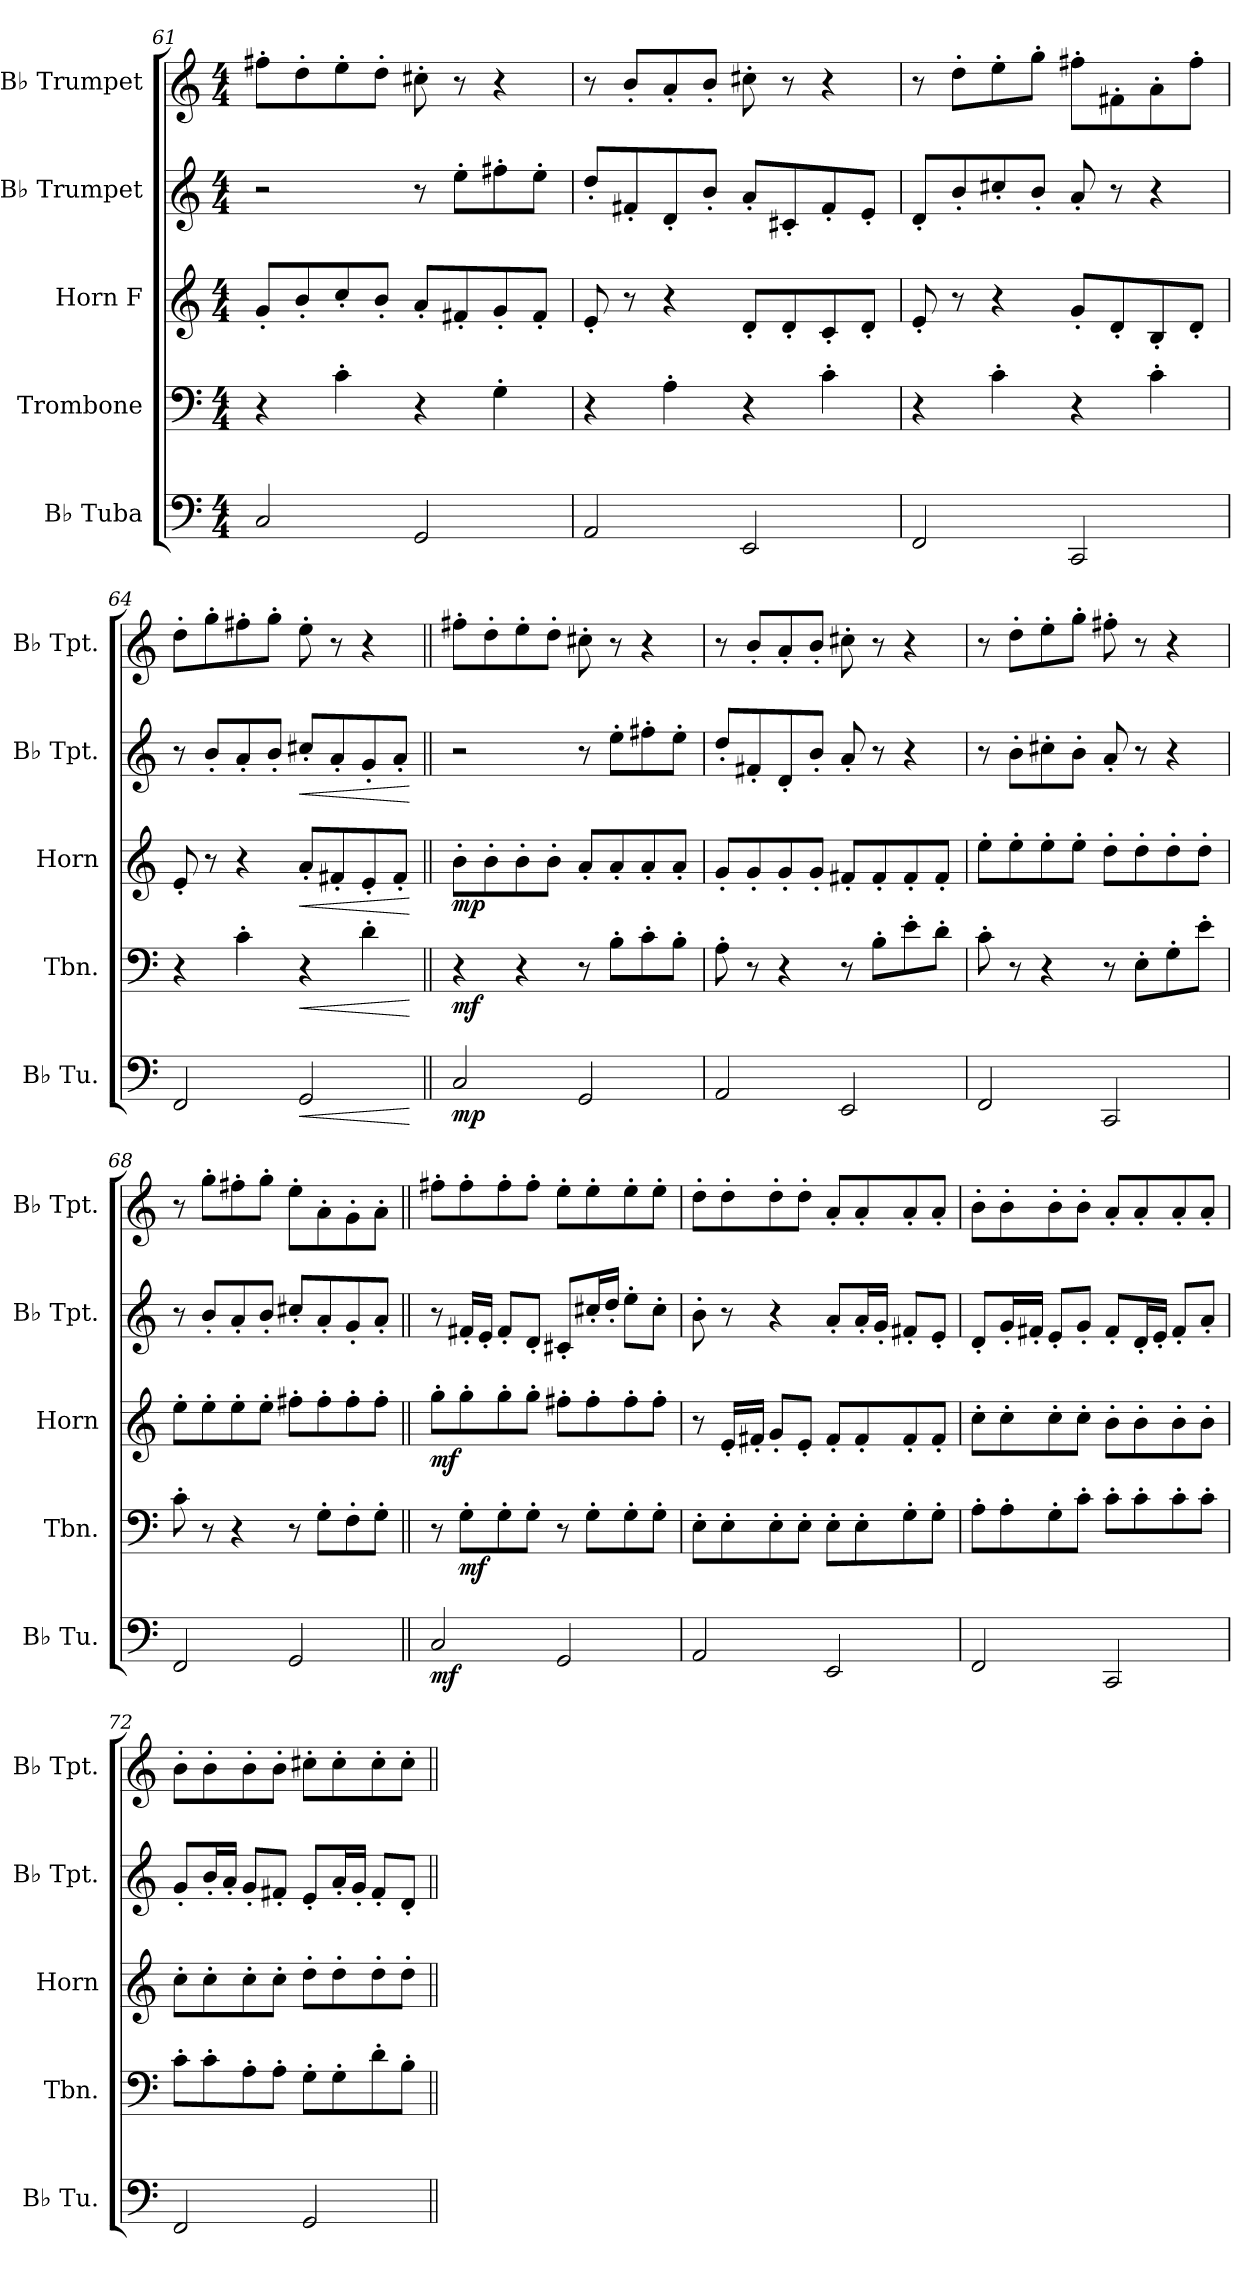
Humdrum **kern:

**kern	**dynam	**kern	**dynam	**kern	**dynam	**kern	**dynam	**kern
*part5	*part5	*part4	*part4	*part3	*part3	*part2	*part2	*part1
*staff5	*staff5	*staff4	*staff4	*staff3	*staff3	*staff2	*staff2	*staff1
*I"B♭ Tuba	*	*I"Trombone	*	*I"Horn F	*	*I"B♭ Trumpet	*	*I"B♭ Trumpet
*I'B♭ Tu.	*	*I'Tbn.	*	*I'Horn	*	*I'B♭ Tpt.	*	*I'B♭ Tpt.
!!LO:PB:g=z
*clefF4	*	*clefF4	*	*clefG2	*	*clefG2	*	*clefG2
*	*	*	*	*ITrd4c7	*	*ITrd1c2	*	*ITrd1c2
*k[]	*	*k[]	*	*k[b-]	*	*k[b-e-]	*	*k[b-e-]
*M4/4	*	*M4/4	*	*M4/4	*	*M4/4	*	*M4/4
=61	=61	=61	=61	=61	=61	=61	=61	=61
2C/	.	4r	.	8c'/L	.	2r	.	8een'\L
.	.	.	.	8e'/	.	.	.	8cc'\
.	.	4c'\	.	8f'/	.	.	.	8dd'\
.	.	.	.	8e'/J	.	.	.	8cc'\J
2GG/	.	4r	.	8d'/L	.	8r	.	8bn'\
.	.	.	.	8Bn'/	.	8dd'\L	.	8r
.	.	4G'\	.	8c'/	.	8een'\	.	4r
.	.	.	.	8B'/J	.	8dd'\J	.	.
=62	=62	=62	=62	=62	=62	=62	=62	=62
2AA/	.	4r	.	8A'/	.	8cc'/L	.	8r
.	.	.	.	8r	.	8en'/	.	8a'/L
.	.	4A'\	.	4r	.	8c'/	.	8g'/
.	.	.	.	.	.	8a'/J	.	8a'/J
2EE/	.	4r	.	8G'/L	.	8g'/L	.	8bn'\
.	.	.	.	8G'/	.	8Bn'/	.	8r
.	.	4c'\	.	8F'/	.	8e'/	.	4r
.	.	.	.	8G'/J	.	8d'/J	.	.
=63	=63	=63	=63	=63	=63	=63	=63	=63
2FF/	.	4r	.	8A'/	.	8c'/L	.	8r
.	.	.	.	8r	.	8a'/	.	8cc'\L
.	.	4c'\	.	4r	.	8bn'/	.	8dd'\
.	.	.	.	.	.	8a'/J	.	8ff'\J
2CC/	.	4r	.	8c'/L	.	8g'/	.	8een'\L
.	.	.	.	8G'/	.	8r	.	8en'\
.	.	4c'\	.	8E'/	.	4r	.	8g'\
.	.	.	.	8G'/J	.	.	.	8ee'\J
!!LO:LB:g=z
=64	=64	=64	=64	=64	=64	=64	=64	=64
2FF/	.	4r	.	8A'/	.	8r	.	8cc'\L
.	.	.	.	8r	.	8a'/L	.	8ff'\
.	.	4c'\	.	4r	.	8g'/	.	8een'\
.	.	.	.	.	.	8a'/J	.	8ff'\J
!	!LO:HP:b	!	!LO:HP:b	!	!LO:HP:b	!	!LO:HP:b	!
2GG/	<	4r	<	8d'/L	<	8bn'/L	<	8dd'\
.	.	.	.	8Bn'/	.	8g'/	.	8r
.	.	4d'\	.	8A'/	.	8f'/	.	4r
.	.	.	.	8B'/J	.	8g'/J	.	.
.	[	.	[	.	[	.	[	.
=65||	=65||	=65||	=65||	=65||	=65||	=65||	=65||	=65||
!	!LO:DY:b	!	!LO:DY:b	!	!LO:DY:b	!	!	!
2C/	mp	4r	mf	8e'\L	mp	2r	.	8een'\L
.	.	.	.	8e'\	.	.	.	8cc'\
.	.	4r	.	8e'\	.	.	.	8dd'\
.	.	.	.	8e'\J	.	.	.	8cc'\J
2GG/	.	8r	.	8d'/L	.	8r	.	8bn'\
.	.	8B'\L	.	8d'/	.	8dd'\L	.	8r
.	.	8c'\	.	8d'/	.	8een'\	.	4r
.	.	8B'\J	.	8d'/J	.	8dd'\J	.	.
=66	=66	=66	=66	=66	=66	=66	=66	=66
2AA/	.	8A'\	.	8c'/L	.	8cc'/L	.	8r
.	.	8r	.	8c'/	.	8en'/	.	8a'/L
.	.	4r	.	8c'/	.	8c'/	.	8g'/
.	.	.	.	8c'/J	.	8a'/J	.	8a'/J
2EE/	.	8r	.	8Bn'/L	.	8g'/	.	8bn'\
.	.	8B'\L	.	8B'/	.	8r	.	8r
.	.	8e'\	.	8B'/	.	4r	.	4r
.	.	8d'\J	.	8B'/J	.	.	.	.
=67	=67	=67	=67	=67	=67	=67	=67	=67
2FF/	.	8c'\	.	8a'\L	.	8r	.	8r
.	.	8r	.	8a'\	.	8a'\L	.	8cc'\L
.	.	4r	.	8a'\	.	8bn'\	.	8dd'\
.	.	.	.	8a'\J	.	8a'\J	.	8ff'\J
2CC/	.	8r	.	8g'\L	.	8g'/	.	8een'\
.	.	8E'\L	.	8g'\	.	8r	.	8r
.	.	8G'\	.	8g'\	.	4r	.	4r
.	.	8e'\J	.	8g'\J	.	.	.	.
!!LO:PB:g=z
=68	=68	=68	=68	=68	=68	=68	=68	=68
2FF/	.	8c'\	.	8a'\L	.	8r	.	8r
.	.	8r	.	8a'\	.	8a'/L	.	8ff'\L
.	.	4r	.	8a'\	.	8g'/	.	8een'\
.	.	.	.	8a'\J	.	8a'/J	.	8ff'\J
2GG/	.	8r	.	8bn'\L	.	8bn'/L	.	8dd'\L
.	.	8G'\L	.	8b'\	.	8g'/	.	8g'\
.	.	8F'\	.	8b'\	.	8f'/	.	8f'\
.	.	8G'\J	.	8b'\J	.	8g'/J	.	8g'\J
=69||	=69||	=69||	=69||	=69||	=69||	=69||	=69||	=69||
!	!LO:DY:b	!	!	!	!LO:DY:b	!	!	!
2C/	mf	8r	.	8cc'\L	mf	8r	.	8een'\L
!	!	!	!LO:DY:b	!	!	!	!	!
.	.	8G'\L	mf	8cc'\	.	16en'/LL	.	8ee'\
.	.	.	.	.	.	16d'/JJ	.	.
.	.	8G'\	.	8cc'\	.	8e'/L	.	8ee'\
.	.	8G'\J	.	8cc'\J	.	8c'/J	.	8ee'\J
2GG/	.	8r	.	8bn'\L	.	8Bn'/L	.	8dd'\L
.	.	8G'\L	.	8b'\	.	16bn'/L	.	8dd'\
.	.	.	.	.	.	16cc'/JJ	.	.
.	.	8G'\	.	8b'\	.	8dd'\L	.	8dd'\
.	.	8G'\J	.	8b'\J	.	8b'\J	.	8dd'\J
=70	=70	=70	=70	=70	=70	=70	=70	=70
2AA/	.	8E'\L	.	8r	.	8a'\	.	8cc'\L
.	.	8E'\	.	16A'/LL	.	8r	.	8cc'\
.	.	.	.	16Bn'/JJ	.	.	.	.
.	.	8E'\	.	8c'/L	.	4r	.	8cc'\
.	.	8E'\J	.	8A'/J	.	.	.	8cc'\J
2EE/	.	8E'\L	.	8B'/L	.	8g'/L	.	8g'/L
.	.	8E'\	.	8B'/	.	16g'/L	.	8g'/
.	.	.	.	.	.	16f'/JJ	.	.
.	.	8G'\	.	8B'/	.	8en'/L	.	8g'/
.	.	8G'\J	.	8B'/J	.	8d'/J	.	8g'/J
!!LO:LB:g=z
=71	=71	=71	=71	=71	=71	=71	=71	=71
2FF/	.	8A'\L	.	8f'\L	.	8c'/L	.	8a'\L
.	.	8A'\	.	8f'\	.	16f'/L	.	8a'\
.	.	.	.	.	.	16en'/JJ	.	.
.	.	8G'\	.	8f'\	.	8d'/L	.	8a'\
.	.	8c'\J	.	8f'\J	.	8f'/J	.	8a'\J
2CC/	.	8c'\L	.	8e'\L	.	8e'/L	.	8g'/L
.	.	8c'\	.	8e'\	.	16c'/L	.	8g'/
.	.	.	.	.	.	16d'/JJ	.	.
.	.	8c'\	.	8e'\	.	8e'/L	.	8g'/
.	.	8c'\J	.	8e'\J	.	8g'/J	.	8g'/J
=72	=72	=72	=72	=72	=72	=72	=72	=72
2FF/	.	8c'\L	.	8f'\L	.	8f'/L	.	8a'\L
.	.	8c'\	.	8f'\	.	16a'/L	.	8a'\
.	.	.	.	.	.	16g'/JJ	.	.
.	.	8A'\	.	8f'\	.	8f'/L	.	8a'\
.	.	8A'\J	.	8f'\J	.	8en'/J	.	8a'\J
2GG/	.	8G'\L	.	8g'\L	.	8d'/L	.	8bn'\L
.	.	8G'\	.	8g'\	.	16g'/L	.	8b'\
.	.	.	.	.	.	16f'/JJ	.	.
.	.	8d'\	.	8g'\	.	8e'/L	.	8b'\
.	.	8B'\J	.	8g'\J	.	8c'/J	.	8b'\J
=||	=||	=||	=||	=||	=||	=||	=||	=||
*-	*-	*-	*-	*-	*-	*-	*-	*-
